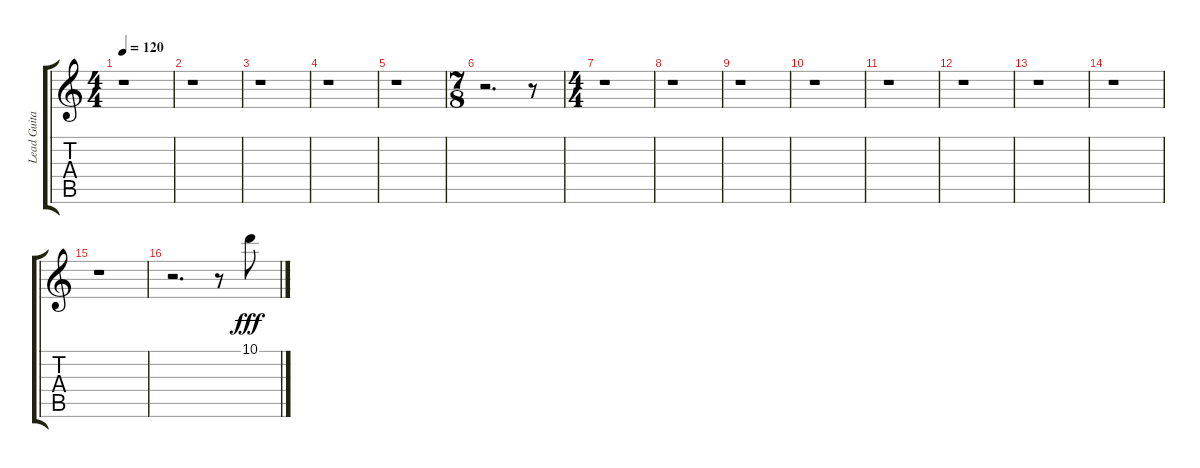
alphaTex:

\track ("Lead Guitar" "Lead Guita") {instrument overdrivenguitar}
\staff {score tabs}
\tuning (E4 B3 G3 D3 A2 E2) {hide}
\ts (4 4)
\tempo 120
\clef g2
\ks c
r.1{dy f} |
r.1 |
r.1 |
r.1 |
r.1 |
\ts (7 8)
r.2{d} r.8 |
\ts (4 4)
r.1 |
r.1 |
r.1 |
r.1 |
r.1 |
r.1 |
r.1 |
r.1 |
r.1 |
r.2{d} r.8 10.1.8{dy fff}
